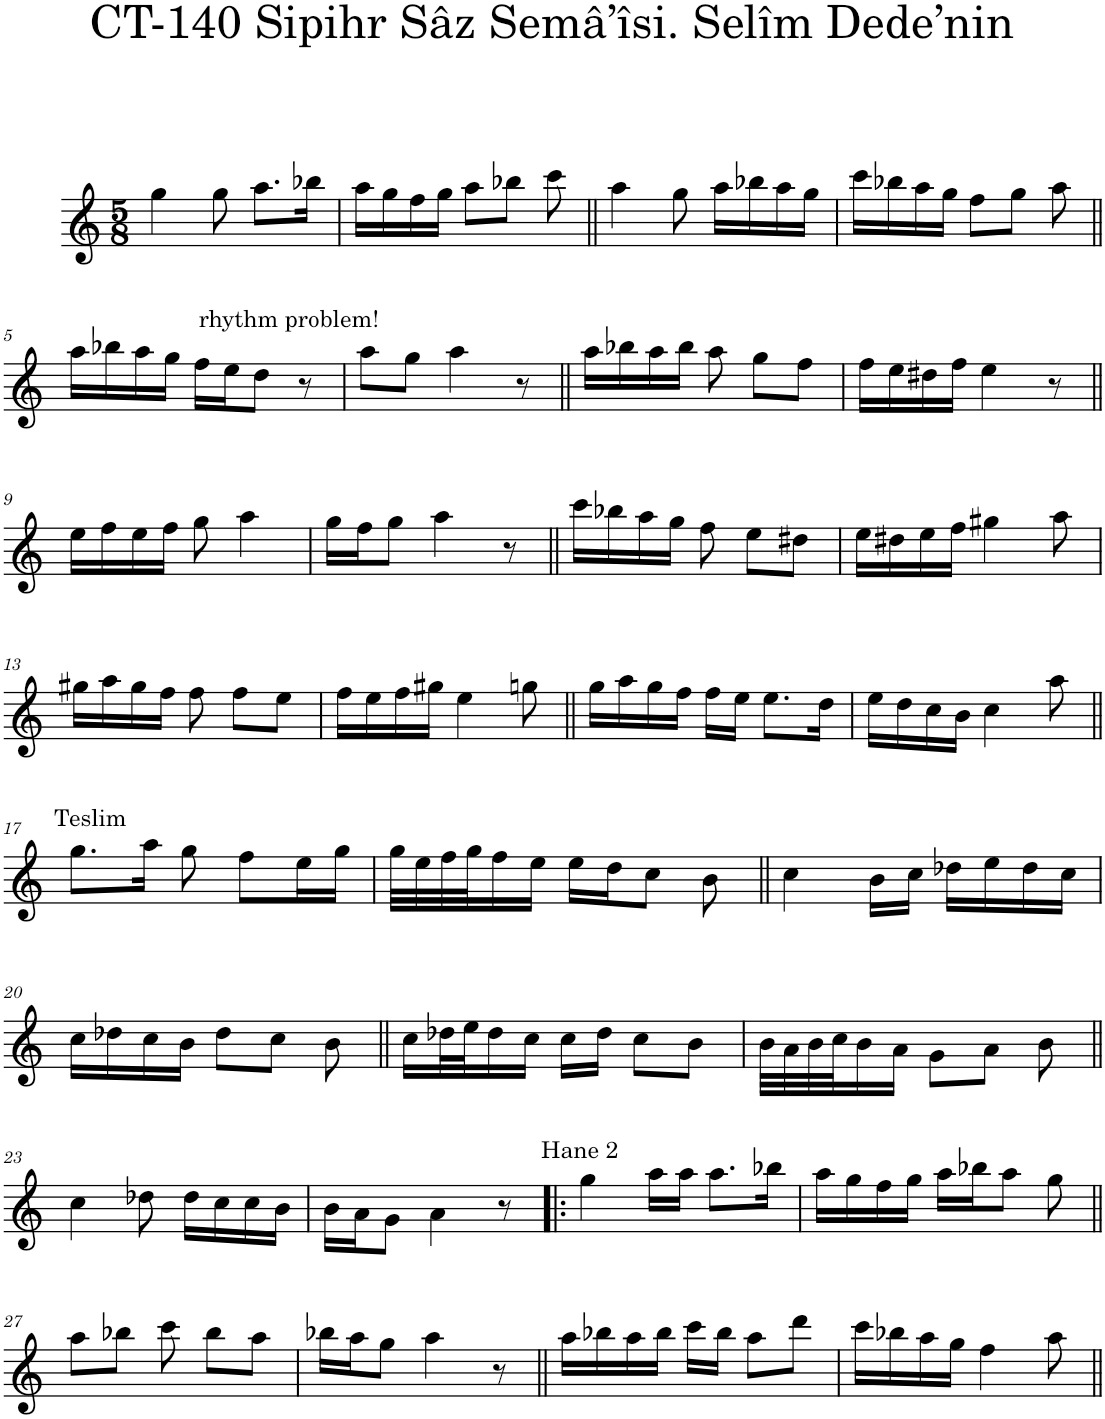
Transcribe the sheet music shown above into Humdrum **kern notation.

**kern
*part1
*staff1
*I"Voice
*I'Vo.
*clefG2
*k[]
*M5/8
=1
4gg\
8gg\
8.aa\L
16bb-X\Jk
=2
16aa\LL
16gg\
16ff\
16gg\JJ
8aa\L
8bb-X\J
8ccc\
=3||
4aa\
8gg\
16aa\LL
16bb-X\
16aa\
16gg\JJ
=4
16ccc\LL
16bb-X\
16aa\
16gg\JJ
8ff\L
8gg\J
8aa\
!!LO:LB:g=z
=5||
16aa\LL
16bb-X\
16aa\
16gg\JJ
16ff\LL
16ee\J
8dd\J
!LO:TX:a:t=rhythm problem!
8r
=6
8aa\L
8gg\J
4aa\
8r
=7||
16aa\LL
16bb-X\
16aa\
16bb-\JJ
8aa\
8gg\L
8ff\J
=8
16ff\LL
16ee\
16dd#X\
16ff\JJ
4ee\
8r
!!LO:LB:g=z
=9||
16ee\LL
16ff\
16ee\
16ff\JJ
8gg\
4aa\
=10
16gg\LL
16ff\J
8gg\J
4aa\
8r
=11||
16ccc\LL
16bb-X\
16aa\
16gg\JJ
8ff\
8ee\L
8dd#X\J
=12
16ee\LL
16dd#X\
16ee\
16ff\JJ
4gg#X\
8aa\
!!LO:LB:g=z
=13
16gg#X\LL
16aa\
16gg#\
16ff\JJ
8ff\
8ff\L
8ee\J
=14
16ff\LL
16ee\
16ff\
16gg#X\JJ
4ee\
8ggn\
=15||
16gg\LL
16aa\
16gg\
16ff\JJ
16ff\LL
16ee\JJ
8.ee\L
16dd\Jk
=16
16ee\LL
16dd\
16cc\
16b\JJ
4cc\
8aa\
!!LO:LB:g=z
=17||
!LO:TX:a:t=Teslim
8.gg\L
16aa\Jk
8gg\
8ff\L
16ee\L
16gg\JJ
=18
32gg\LLL
32ee\
32ff\
32gg\J
16ff\
16ee\JJ
16ee\LL
16dd\J
8cc\J
8b\
=19||
4cc\
16b\LL
16cc\JJ
16dd-X\LL
16ee\
16dd-\
16cc\JJ
!!LO:LB:g=z
=20
16cc\LL
16dd-X\
16cc\
16b\JJ
8dd-\L
8cc\J
8b\
=21||
16cc\LL
32dd-X\L
32ee\J
16dd-\
16cc\JJ
16cc\LL
16dd-\JJ
8cc\L
8b\J
=22
32b\LLL
32a\
32b\
32cc\J
16b\
16a\JJ
8g\L
8a\J
8b\
!!LO:LB:g=z
=23||
4cc\
8dd-X\
16dd-\LL
16cc\
16cc\
16b\JJ
=24
16b\LL
16a\J
8g\J
4a\
8r
=25!|:
4gg\
16aa\LL
16aa\JJ
8.aa\L
16bb-X\Jk
=26
!LO:TX:a:t=Hane 2
16aa\LL
16gg\
16ff\
16gg\JJ
16aa\LL
16bb-X\J
8aa\J
8gg\
!!LO:LB:g=z
=27||
8aa\L
8bb-X\J
8ccc\
8bb-\L
8aa\J
=28
16bb-X\LL
16aa\J
8gg\J
4aa\
8r
=29||
16aa\LL
16bb-X\
16aa\
16bb-\JJ
16ccc\LL
16bb-\JJ
8aa\L
8ddd\J
=30
16ccc\LL
16bb-X\
16aa\
16gg\JJ
4ff\
8aa\
=||
*-
